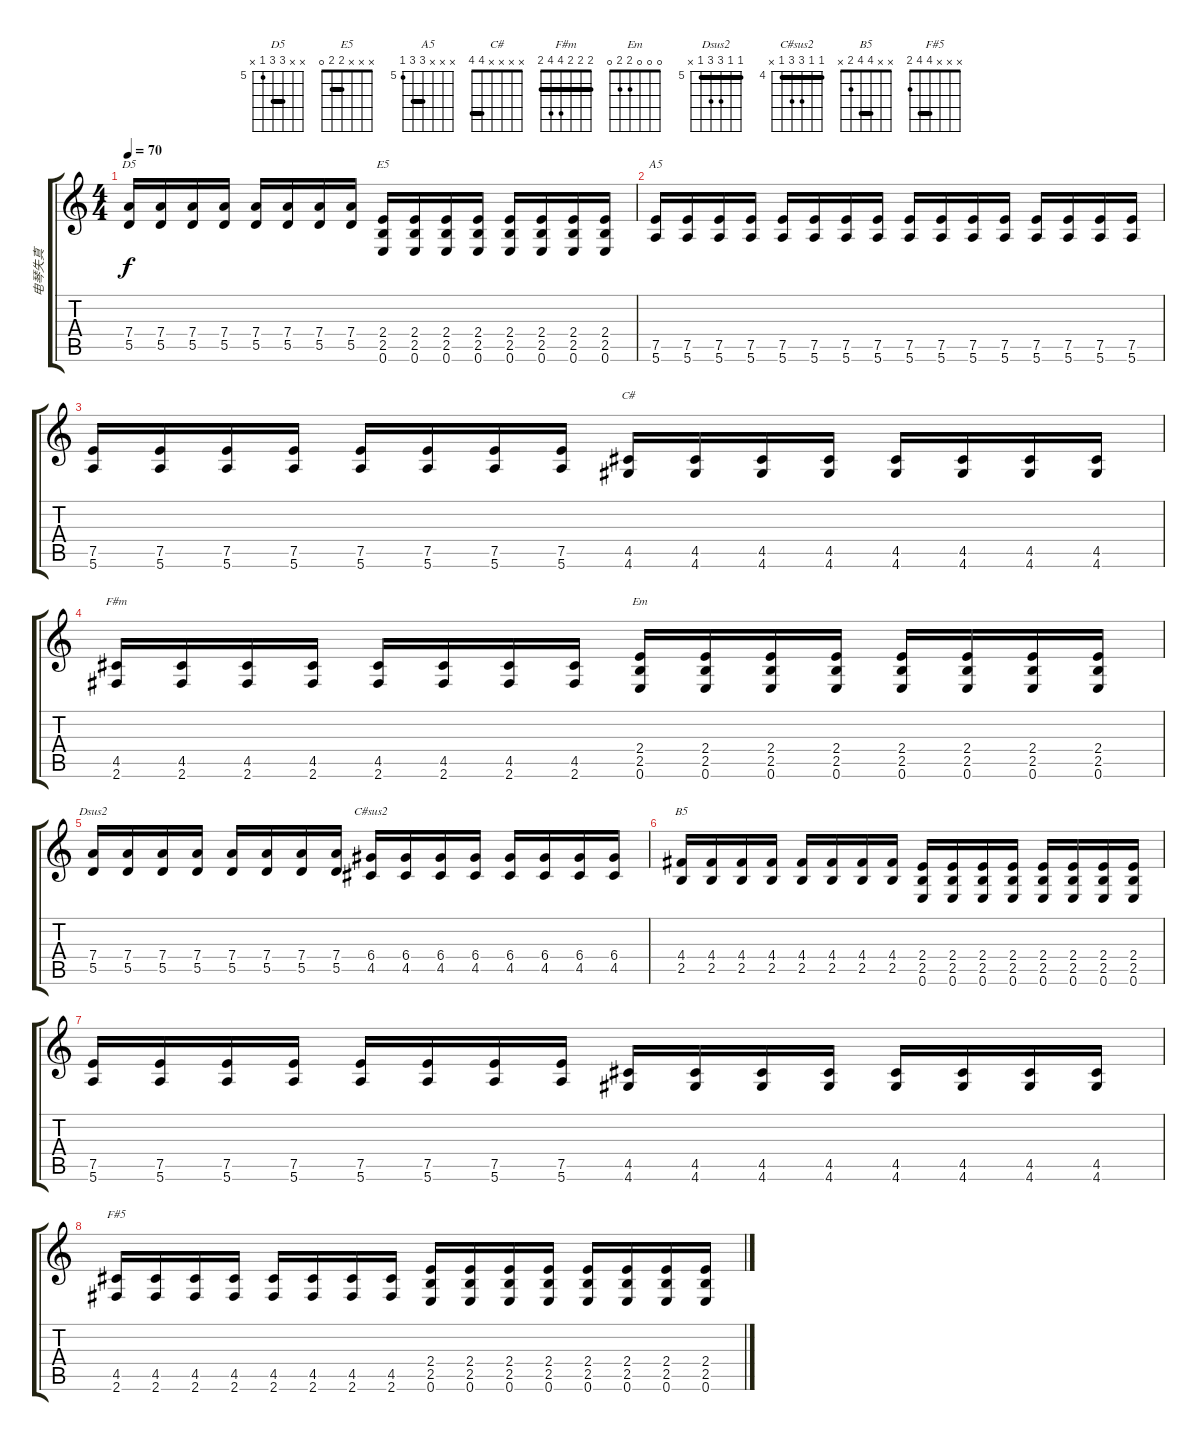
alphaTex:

\track ("电琴失真" "电琴失真") {instrument distortionguitar}
\staff {score tabs}
\tuning (E4 B3 G3 D3 A2 E2) {hide}
\chord ("D5" x x 7 7 5 x) {firstfret 5 barre 7}
\chord ("E5" x x x 2 2 0) {barre 2}
\chord ("A5" x x x 7 7 5) {firstfret 5 barre 7}
\chord ("C#" x x x x 4 4) {barre 4}
\chord ("F#m" 2 2 2 4 4 2) {barre 2}
\chord ("Em" 0 0 0 2 2 0)
\chord ("Dsus2" 5 5 7 7 5 x) {firstfret 5 barre 5}
\chord ("C#sus2" 4 4 6 6 4 x) {firstfret 4 barre 4}
\chord ("B5" x x 4 4 2 x) {barre 4}
\chord ("F#5" x x x 4 4 2) {barre 4}
\ts (4 4)
\tempo 70
\clef g2
\ks c
(7.4 5.5).16{ch "D5" dy f} (7.4 5.5).16 (7.4 5.5).16 (7.4 5.5).16 (7.4 5.5).16 (7.4 5.5).16 (7.4 5.5).16 (7.4 5.5).16 (2.4 2.5 0.6).16{ch "E5"} (2.4 2.5 0.6).16 (2.4 2.5 0.6).16 (2.4 2.5 0.6).16 (2.4 2.5 0.6).16 (2.4 2.5 0.6).16 (2.4 2.5 0.6).16 (2.4 2.5 0.6).16 |
(7.5 5.6).16{ch "A5"} (7.5 5.6).16 (7.5 5.6).16 (7.5 5.6).16 (7.5 5.6).16 (7.5 5.6).16 (7.5 5.6).16 (7.5 5.6).16 (7.5 5.6).16 (7.5 5.6).16 (7.5 5.6).16 (7.5 5.6).16 (7.5 5.6).16 (7.5 5.6).16 (7.5 5.6).16 (7.5 5.6).16 |
(7.5 5.6).16 (7.5 5.6).16 (7.5 5.6).16 (7.5 5.6).16 (7.5 5.6).16 (7.5 5.6).16 (7.5 5.6).16 (7.5 5.6).16 (4.5 4.6).16{ch "C#"} (4.5 4.6).16 (4.5 4.6).16 (4.5 4.6).16 (4.5 4.6).16 (4.5 4.6).16 (4.5 4.6).16 (4.5 4.6).16 |
(4.5 2.6).16{ch "F#m"} (4.5 2.6).16 (4.5 2.6).16 (4.5 2.6).16 (4.5 2.6).16 (4.5 2.6).16 (4.5 2.6).16 (4.5 2.6).16 (2.4 2.5 0.6).16{ch "Em"} (2.4 2.5 0.6).16 (2.4 2.5 0.6).16 (2.4 2.5 0.6).16 (2.4 2.5 0.6).16 (2.4 2.5 0.6).16 (2.4 2.5 0.6).16 (2.4 2.5 0.6).16 |
(7.4 5.5).16{ch "Dsus2"} (7.4 5.5).16 (7.4 5.5).16 (7.4 5.5).16 (7.4 5.5).16 (7.4 5.5).16 (7.4 5.5).16 (7.4 5.5).16 (6.4 4.5).16{ch "C#sus2"} (6.4 4.5).16 (6.4 4.5).16 (6.4 4.5).16 (6.4 4.5).16 (6.4 4.5).16 (6.4 4.5).16 (6.4 4.5).16 |
(4.4 2.5).16{ch "B5"} (4.4 2.5).16 (4.4 2.5).16 (4.4 2.5).16 (4.4 2.5).16 (4.4 2.5).16 (4.4 2.5).16 (4.4 2.5).16 (2.4 2.5 0.6).16 (2.4 2.5 0.6).16 (2.4 2.5 0.6).16 (2.4 2.5 0.6).16 (2.4 2.5 0.6).16 (2.4 2.5 0.6).16 (2.4 2.5 0.6).16 (2.4 2.5 0.6).16 |
(7.5 5.6).16 (7.5 5.6).16 (7.5 5.6).16 (7.5 5.6).16 (7.5 5.6).16 (7.5 5.6).16 (7.5 5.6).16 (7.5 5.6).16 (4.5 4.6).16 (4.5 4.6).16 (4.5 4.6).16 (4.5 4.6).16 (4.5 4.6).16 (4.5 4.6).16 (4.5 4.6).16 (4.5 4.6).16 |
(4.5 2.6).16{ch "F#5"} (4.5 2.6).16 (4.5 2.6).16 (4.5 2.6).16 (4.5 2.6).16 (4.5 2.6).16 (4.5 2.6).16 (4.5 2.6).16 (2.4 2.5 0.6).16 (2.4 2.5 0.6).16 (2.4 2.5 0.6).16 (2.4 2.5 0.6).16 (2.4 2.5 0.6).16 (2.4 2.5 0.6).16 (2.4 2.5 0.6).16 (2.4 2.5 0.6).16
